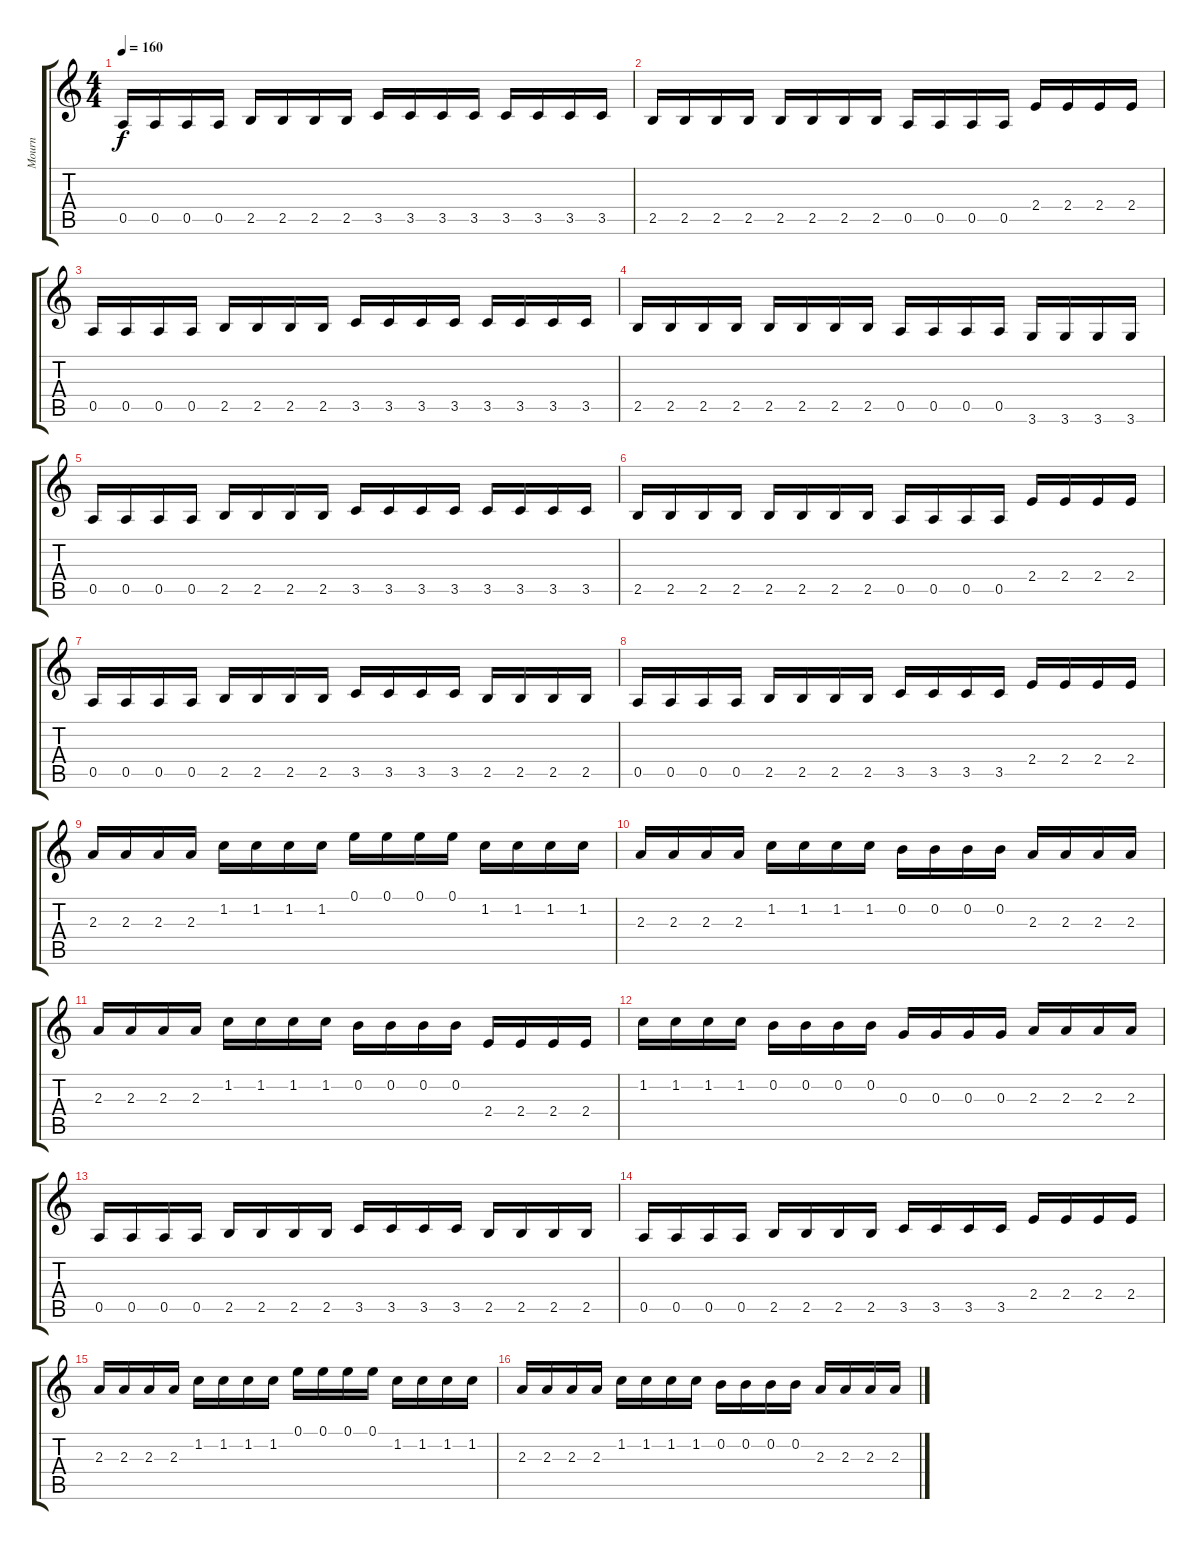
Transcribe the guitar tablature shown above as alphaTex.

\track ("Mourn" "Mourn") {instrument distortionguitar}
\staff {score tabs}
\tuning (E4 B3 G3 D3 A2 E2) {hide}
\ts (4 4)
\tempo 160
\clef g2
\ks c
0.5.16{dy f} 0.5.16 0.5.16 0.5.16 2.5.16 2.5.16 2.5.16 2.5.16 3.5.16 3.5.16 3.5.16 3.5.16 3.5.16 3.5.16 3.5.16 3.5.16 |
2.5.16 2.5.16 2.5.16 2.5.16 2.5.16 2.5.16 2.5.16 2.5.16 0.5.16 0.5.16 0.5.16 0.5.16 2.4.16 2.4.16 2.4.16 2.4.16 |
0.5.16 0.5.16 0.5.16 0.5.16 2.5.16 2.5.16 2.5.16 2.5.16 3.5.16 3.5.16 3.5.16 3.5.16 3.5.16 3.5.16 3.5.16 3.5.16 |
2.5.16 2.5.16 2.5.16 2.5.16 2.5.16 2.5.16 2.5.16 2.5.16 0.5.16 0.5.16 0.5.16 0.5.16 3.6.16 3.6.16 3.6.16 3.6.16 |
0.5.16 0.5.16 0.5.16 0.5.16 2.5.16 2.5.16 2.5.16 2.5.16 3.5.16 3.5.16 3.5.16 3.5.16 3.5.16 3.5.16 3.5.16 3.5.16 |
2.5.16 2.5.16 2.5.16 2.5.16 2.5.16 2.5.16 2.5.16 2.5.16 0.5.16 0.5.16 0.5.16 0.5.16 2.4.16 2.4.16 2.4.16 2.4.16 |
0.5.16{instrument distortionguitar} 0.5.16 0.5.16 0.5.16 2.5.16 2.5.16 2.5.16 2.5.16 3.5.16 3.5.16 3.5.16 3.5.16 2.5.16 2.5.16 2.5.16 2.5.16 |
0.5.16 0.5.16 0.5.16 0.5.16 2.5.16 2.5.16 2.5.16 2.5.16 3.5.16 3.5.16 3.5.16 3.5.16 2.4.16 2.4.16 2.4.16 2.4.16 |
2.3.16 2.3.16 2.3.16 2.3.16 1.2.16 1.2.16 1.2.16 1.2.16 0.1.16 0.1.16 0.1.16 0.1.16 1.2.16 1.2.16 1.2.16 1.2.16 |
2.3.16 2.3.16 2.3.16 2.3.16 1.2.16 1.2.16 1.2.16 1.2.16 0.2.16 0.2.16 0.2.16 0.2.16 2.3.16 2.3.16 2.3.16 2.3.16 |
2.3.16 2.3.16 2.3.16 2.3.16 1.2.16 1.2.16 1.2.16 1.2.16 0.2.16 0.2.16 0.2.16 0.2.16 2.4.16 2.4.16 2.4.16 2.4.16 |
1.2.16 1.2.16 1.2.16 1.2.16 0.2.16 0.2.16 0.2.16 0.2.16 0.3.16 0.3.16 0.3.16 0.3.16 2.3.16 2.3.16 2.3.16 2.3.16 |
0.5.16 0.5.16 0.5.16 0.5.16 2.5.16 2.5.16 2.5.16 2.5.16 3.5.16 3.5.16 3.5.16 3.5.16 2.5.16 2.5.16 2.5.16 2.5.16 |
0.5.16 0.5.16 0.5.16 0.5.16 2.5.16 2.5.16 2.5.16 2.5.16 3.5.16 3.5.16 3.5.16 3.5.16 2.4.16 2.4.16 2.4.16 2.4.16 |
2.3.16 2.3.16 2.3.16 2.3.16 1.2.16 1.2.16 1.2.16 1.2.16 0.1.16 0.1.16 0.1.16 0.1.16 1.2.16 1.2.16 1.2.16 1.2.16 |
2.3.16 2.3.16 2.3.16 2.3.16 1.2.16 1.2.16 1.2.16 1.2.16 0.2.16 0.2.16 0.2.16 0.2.16 2.3.16 2.3.16 2.3.16 2.3.16
